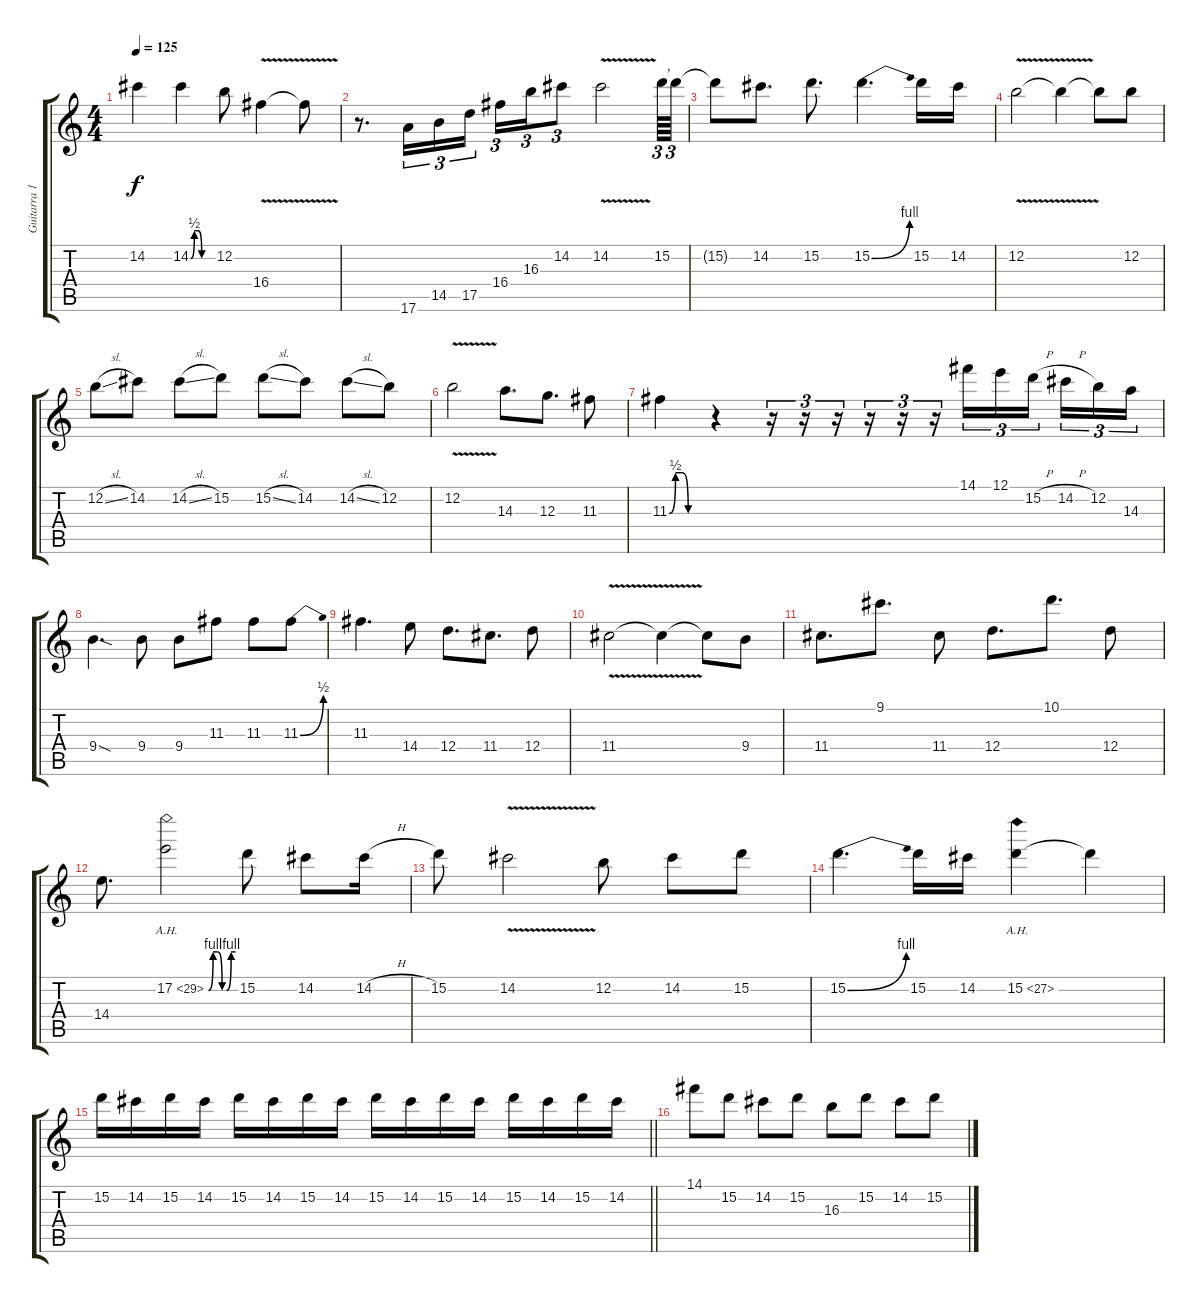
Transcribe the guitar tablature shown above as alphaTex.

\track ("Guitarra 1" "Guitarra 1") {instrument distortionguitar}
\staff {score tabs}
\tuning (E4 B3 G3 D3 A2 E2) {hide}
\ts (4 4)
\tempo 125
\clef g2
\ks c
14.2{t}.4{dy f} 14.2{be (custom 0 0 10 2 20 2 30 0 60 0)}.4 12.2.8 16.4{v}.4 16.4{t}.8 |
r.8{d} 17.6.16{tu (3 2)} 14.5.16{tu (3 2)} 17.5.16{tu (3 2) beam splitsecondary} 16.4.16{tu (3 2)} 16.3.16{tu (3 2)} 14.2.8{tu (3 2)} 14.2{v}.2 15.2.64{tu (3 2)} 15.2{t}.64{tu (3 2)} |
15.2{t}.8 14.2.8{d} 15.2.8{d} 15.2{be (bend 0 0 60 4)}.4{d} 15.2.16 14.2.16 |
12.2{v}.2 12.2{t}.4 12.2{t}.8 12.2.8 |
12.2{sl}.8 14.2.8 14.2{sl}.8 15.2.8 15.2{sl}.8 14.2.8 14.2{sl}.8 12.2.8 |
12.2{v}.2 14.3.8{d} 12.3.8{d} 11.3.8 |
11.3{be (custom 0 0 10 2 20 2 30 0 60 0)}.4 r.4 r.16{tu (3 2)} r.16{tu (3 2)} r.16{tu (3 2)} r.16{tu (3 2)} r.16{tu (3 2)} r.16{tu (3 2)} 14.1.16{tu (3 2)} 12.1.16{tu (3 2)} 15.2{h}.16{tu (3 2) beam splitsecondary} 14.2{h}.16{tu (3 2)} 12.2.16{tu (3 2)} 14.3.16{tu (3 2)} |
9.4{sod}.4{d} 9.4.8 9.4.8 11.3.8 11.3.8 11.3{be (bend 0 0 60 2)}.8 |
11.3.4{d} 14.4.8 12.4.8{d} 11.4.8{d} 12.4.8 |
11.4{v}.2 11.4{t}.4 11.4{t}.8 9.4.8 |
11.4.8{d} 9.1.8{d} 11.4.8 12.4.8{d} 10.1.8{d} 12.4.8 |
14.4.8{d} 17.2{be (custom 0 0 10 4 20 4 30 0 40 0 50 4 60 4) ah 12}.2 15.2.8 14.2.8 14.2{h}.16 |
15.2.8 14.2{v}.2 12.2.8 14.2.8 15.2.8 |
15.2{be (bend 0 0 60 4)}.4{d} 15.2.16 14.2.16 15.2{ah 12}.4 15.2{t}.4 |
\barLineRight lightlight
15.2.16 14.2.16 15.2.16 14.2.16 15.2.16 14.2.16 15.2.16 14.2.16 15.2.16 14.2.16 15.2.16 14.2.16 15.2.16 14.2.16 15.2.16 14.2.16 |
\section ("" "")
14.1.8 15.2.8 14.2.8 15.2.8 16.3.8 15.2.8 14.2.8 15.2.8
